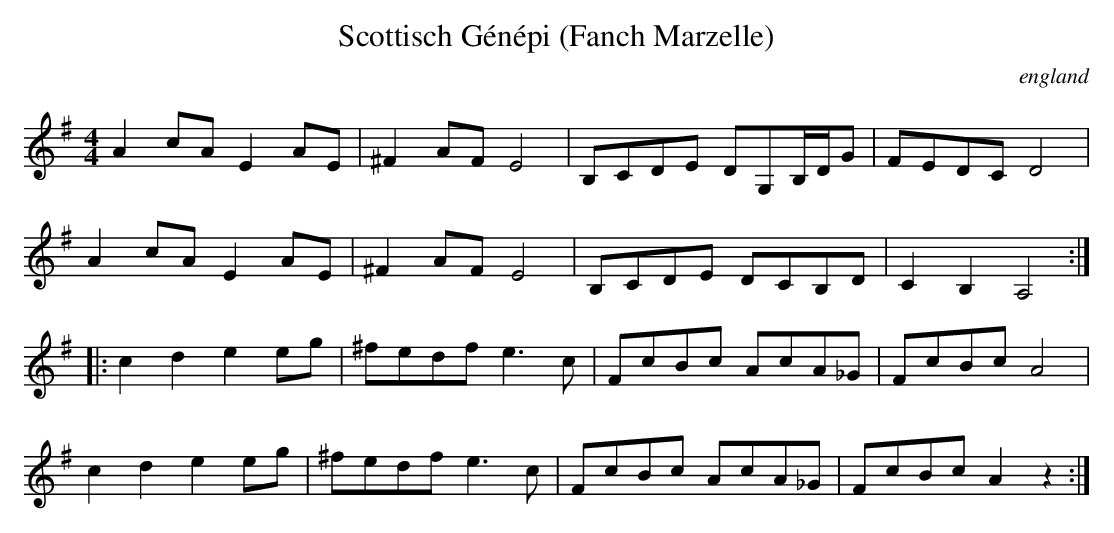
X:1
T:Scottisch Génépi (Fanch Marzelle)
O:england
M:4/4
L:1/8
K:G
A2cA E2AE|^F2AF E4|B,CDE DG,B,/D/G|FEDC D4|
A2cA E2AE|^F2AF E4|B,CDE DCB,D|C2B,2 A,4:|
|:c2d2 e2eg|^fedf e3c|FcBc AcA_G|FcBc A4|
c2d2 e2eg|^fedf e3c|FcBc AcA_G|FcBc A2z2:|
